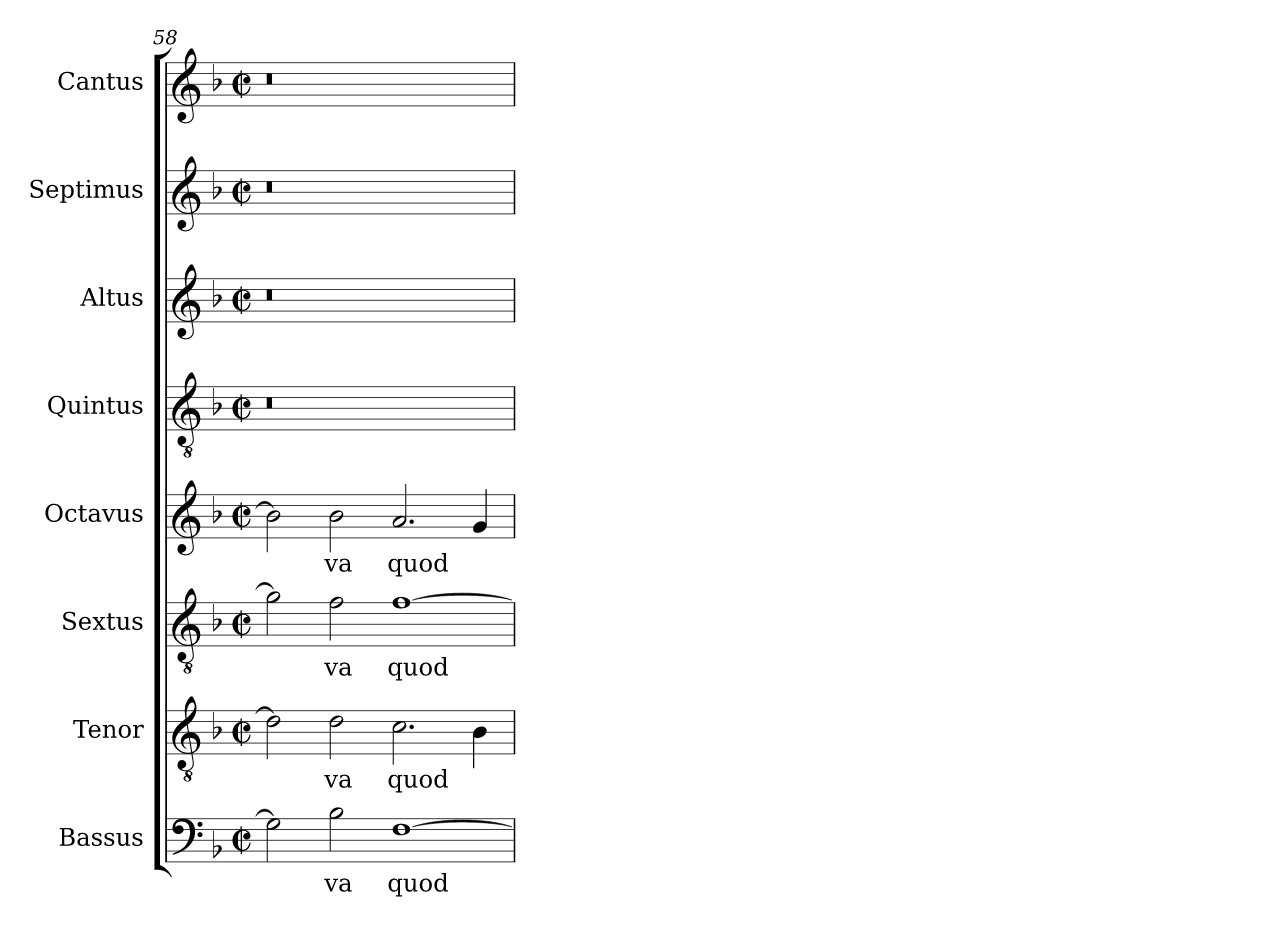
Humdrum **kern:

**kern	**text	**kern	**text	**kern	**text	**kern	**text	**kern	**kern	**kern	**kern
*part8	*part8	*part7	*part7	*part6	*part6	*part5	*part5	*part4	*part3	*part2	*part1
*staff8	*staff8	*staff7	*staff7	*staff6	*staff6	*staff5	*staff5	*staff4	*staff3	*staff2	*staff1
*I"Bassus	*	*I"Tenor	*	*I"Sextus	*	*I"Octavus	*	*I"Quintus	*I"Altus	*I"Septimus	*I"Cantus
*clefF4	*	*clefGv2	*	*clefGv2	*	*clefG2	*	*clefGv2	*clefG2	*clefG2	*clefG2
*k[b-]	*	*k[b-]	*	*k[b-]	*	*k[b-]	*	*k[b-]	*k[b-]	*k[b-]	*k[b-]
*F:	*	*F:	*	*F:	*	*F:	*	*F:	*F:	*F:	*F:
*M2/2	*	*M2/2	*	*M2/2	*	*M2/2	*	*M2/2	*M2/2	*M2/2	*M2/2
*met(c|)	*	*met(c|)	*	*met(c|)	*	*met(c|)	*	*met(c|)	*met(c|)	*met(c|)	*met(c|)
=58	=58	=58	=58	=58	=58	=58	=58	=58	=58	=58	=58
2G\]	.	2d\]	.	2g\]	.	2b-\]	.	0r	0r	0r	0r
!	!LO:LY:b:cj	!	!LO:LY:b:cj	!	!LO:LY:b:cj	!	!LO:LY:b:cj	!	!	!	!
2B-\	va	2d\	va	2f\	-va	2b-\	va	.	.	.	.
!	!LO:LY:b	!	!LO:LY:b	!	!LO:LY:b	!	!LO:LY:b	!	!	!	!
[>1F	quod	2.c\	quod	[>1f	quod	2.a/	quod	.	.	.	.
.	.	4B-\	.	.	.	4g/	.	.	.	.	.
=	=	=	=	=	=	=	=	=	=	=	=
*-	*-	*-	*-	*-	*-	*-	*-	*-	*-	*-	*-
